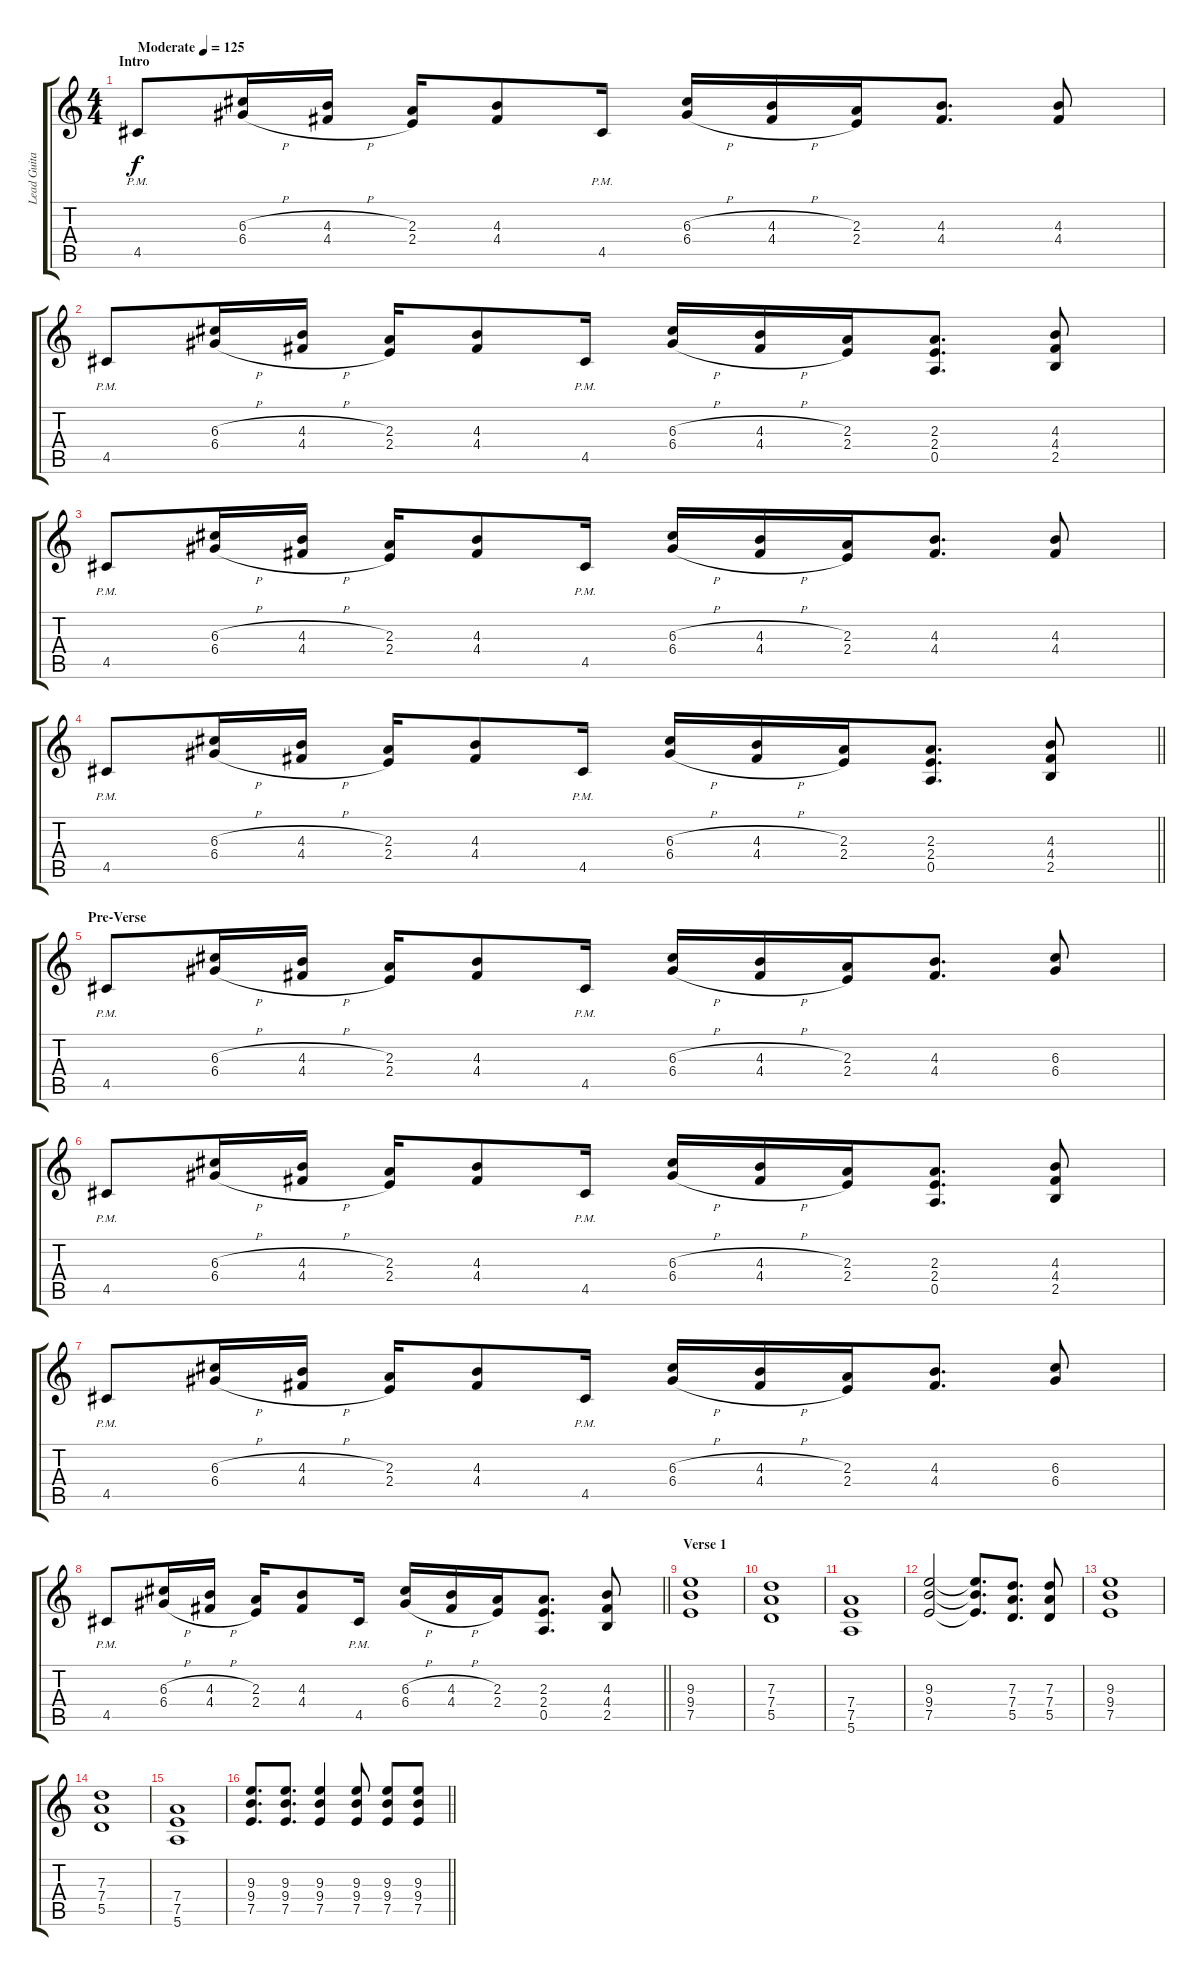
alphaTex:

\track ("Lead Guitar" "Lead Guita") {instrument distortionguitar}
\staff {score tabs}
\tuning (E4 B3 G3 D3 A2 E2) {hide}
\ts (4 4)
\section ("" "Intro")
\tempo (125 "Moderate")
\clef g2
\ks c
4.5{pm}.8{dy f instrument distortionguitar} (6.3{h} 6.4{h}).16 (4.3{h} 4.4{h}).16 (2.3 2.4).16 (4.3 4.4).8 4.5{pm}.16 (6.3{h} 6.4{h}).16 (4.3{h} 4.4{h}).16 (2.3 2.4).16 (4.3 4.4).8{d} (4.3 4.4).8 |
4.5{pm}.8 (6.3{h} 6.4{h}).16 (4.3{h} 4.4{h}).16 (2.3 2.4).16 (4.3 4.4).8 4.5{pm}.16 (6.3{h} 6.4{h}).16 (4.3{h} 4.4{h}).16 (2.3 2.4).16 (2.3 2.4 0.5).8{d} (4.3 4.4 2.5).8 |
4.5{pm}.8 (6.3{h} 6.4{h}).16 (4.3{h} 4.4{h}).16 (2.3 2.4).16 (4.3 4.4).8 4.5{pm}.16 (6.3{h} 6.4{h}).16 (4.3{h} 4.4{h}).16 (2.3 2.4).16 (4.3 4.4).8{d} (4.3 4.4).8 |
\barLineRight lightlight
4.5{pm}.8 (6.3{h} 6.4{h}).16 (4.3{h} 4.4{h}).16 (2.3 2.4).16 (4.3 4.4).8 4.5{pm}.16 (6.3{h} 6.4{h}).16 (4.3{h} 4.4{h}).16 (2.3 2.4).16 (2.3 2.4 0.5).8{d} (4.3 4.4 2.5).8 |
\section ("" "Pre-Verse")
4.5{pm}.8 (6.3{h} 6.4{h}).16 (4.3{h} 4.4{h}).16 (2.3 2.4).16 (4.3 4.4).8 4.5{pm}.16 (6.3{h} 6.4{h}).16 (4.3{h} 4.4{h}).16 (2.3 2.4).16 (4.3 4.4).8{d} (6.3 6.4).8 |
4.5{pm}.8 (6.3{h} 6.4{h}).16 (4.3{h} 4.4{h}).16 (2.3 2.4).16 (4.3 4.4).8 4.5{pm}.16 (6.3{h} 6.4{h}).16 (4.3{h} 4.4{h}).16 (2.3 2.4).16 (2.3 2.4 0.5).8{d} (4.3 4.4 2.5).8 |
4.5{pm}.8 (6.3{h} 6.4{h}).16 (4.3{h} 4.4{h}).16 (2.3 2.4).16 (4.3 4.4).8 4.5{pm}.16 (6.3{h} 6.4{h}).16 (4.3{h} 4.4{h}).16 (2.3 2.4).16 (4.3 4.4).8{d} (6.3 6.4).8 |
\barLineRight lightlight
4.5{pm}.8 (6.3{h} 6.4{h}).16 (4.3{h} 4.4{h}).16 (2.3 2.4).16 (4.3 4.4).8 4.5{pm}.16 (6.3{h} 6.4{h}).16 (4.3{h} 4.4{h}).16 (2.3 2.4).16 (2.3 2.4 0.5).8{d} (4.3 4.4 2.5).8 |
\section ("" "Verse 1")
(9.3 9.4 7.5).1 |
(7.3 7.4 5.5).1 |
(7.4 7.5 5.6).1 |
(9.3 9.4 7.5).2 (9.3{t} 9.4{t} 7.5{t}).8{d} (7.3 7.4 5.5).8{d} (7.3 7.4 5.5).8 |
(9.3 9.4 7.5).1 |
(7.3 7.4 5.5).1 |
(7.4 7.5 5.6).1 |
\barLineRight lightlight
(9.3 9.4 7.5).8{d} (9.3 9.4 7.5).8{d} (9.3 9.4 7.5).4 (9.3 9.4 7.5).8 (9.3 9.4 7.5).8 (9.3 9.4 7.5).8
